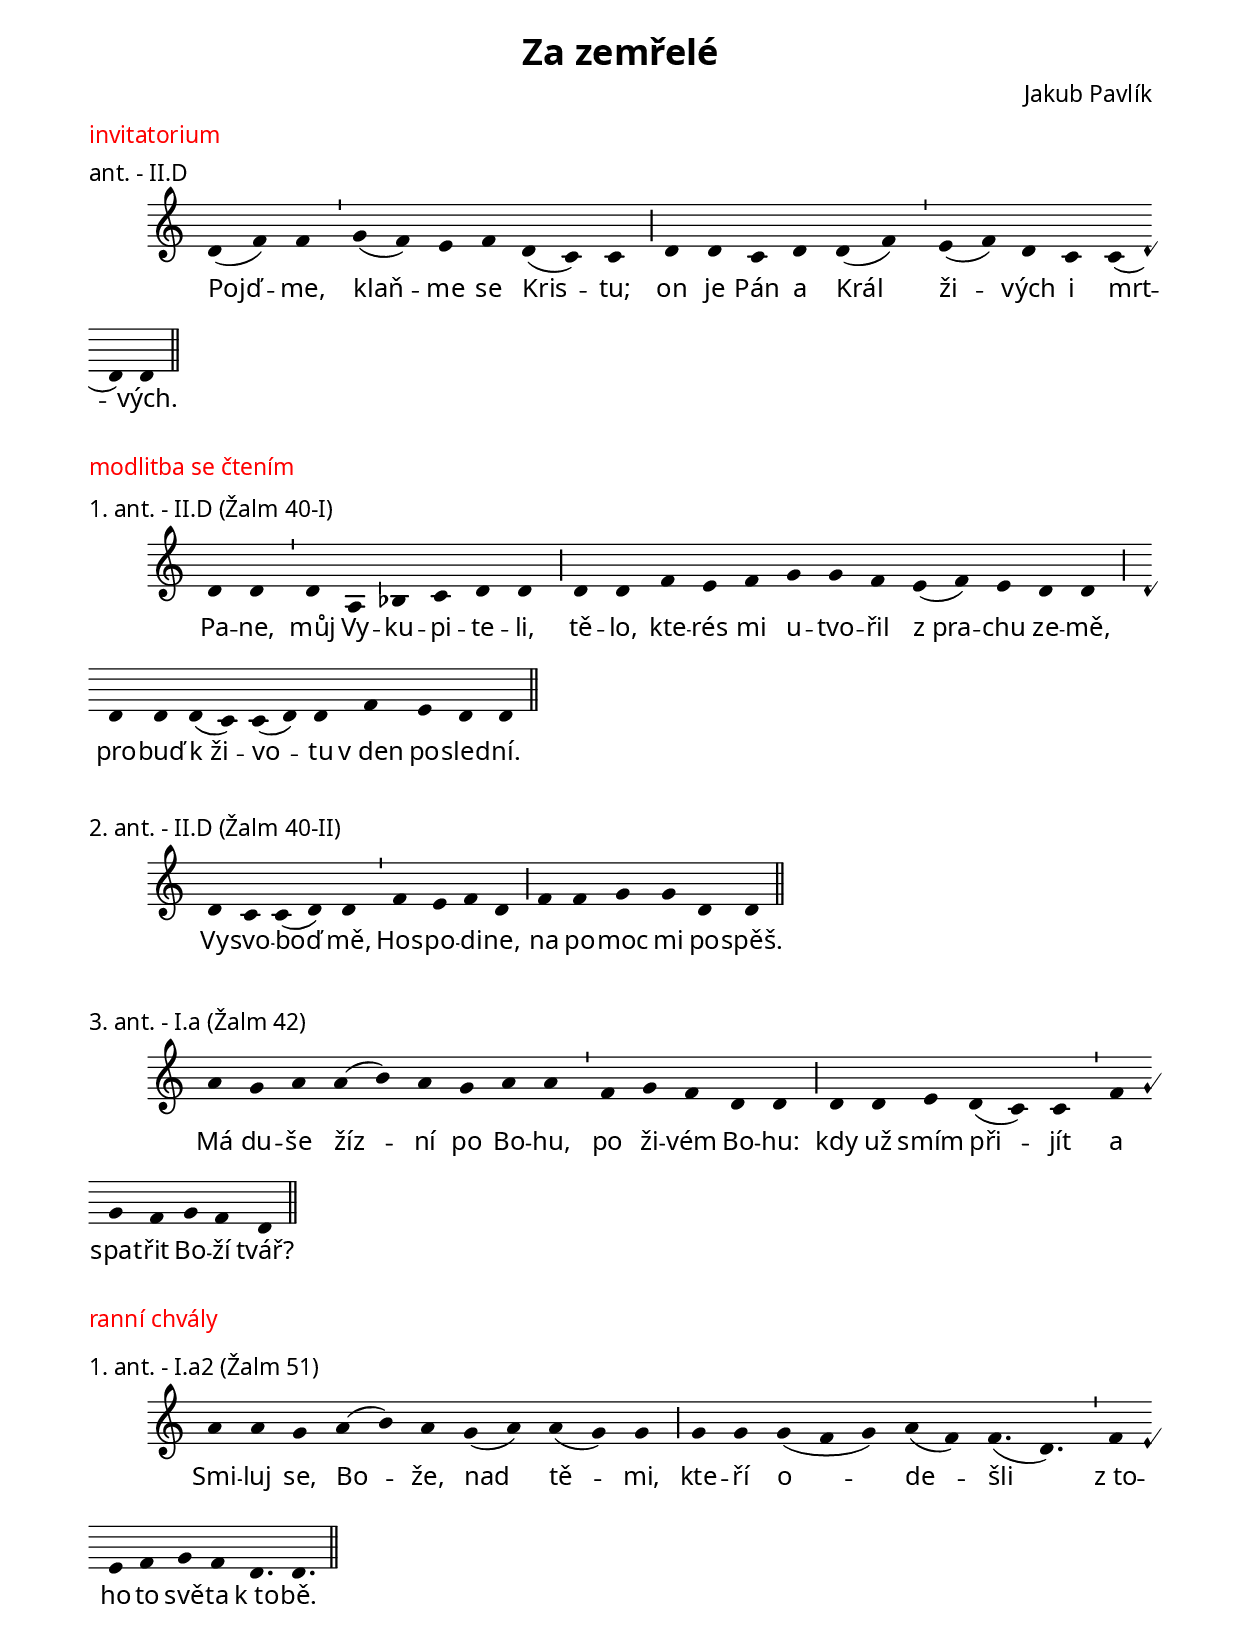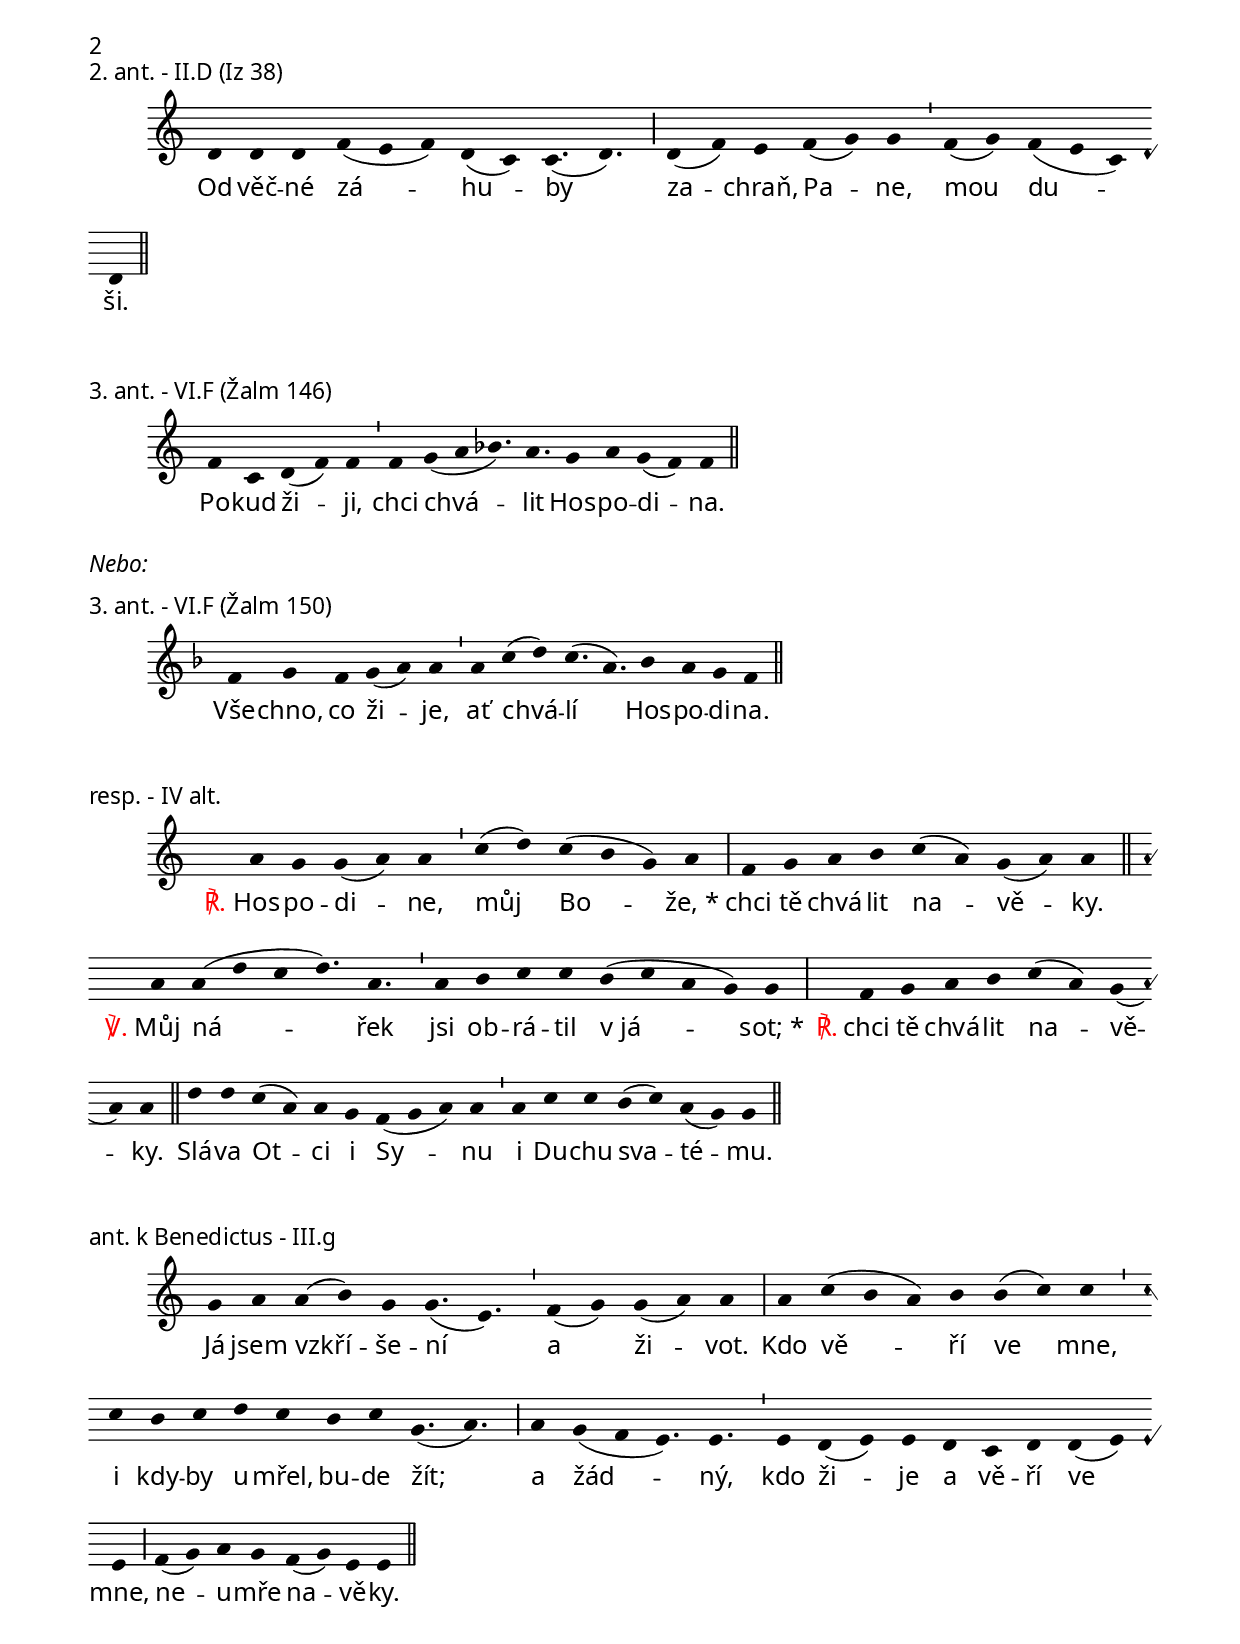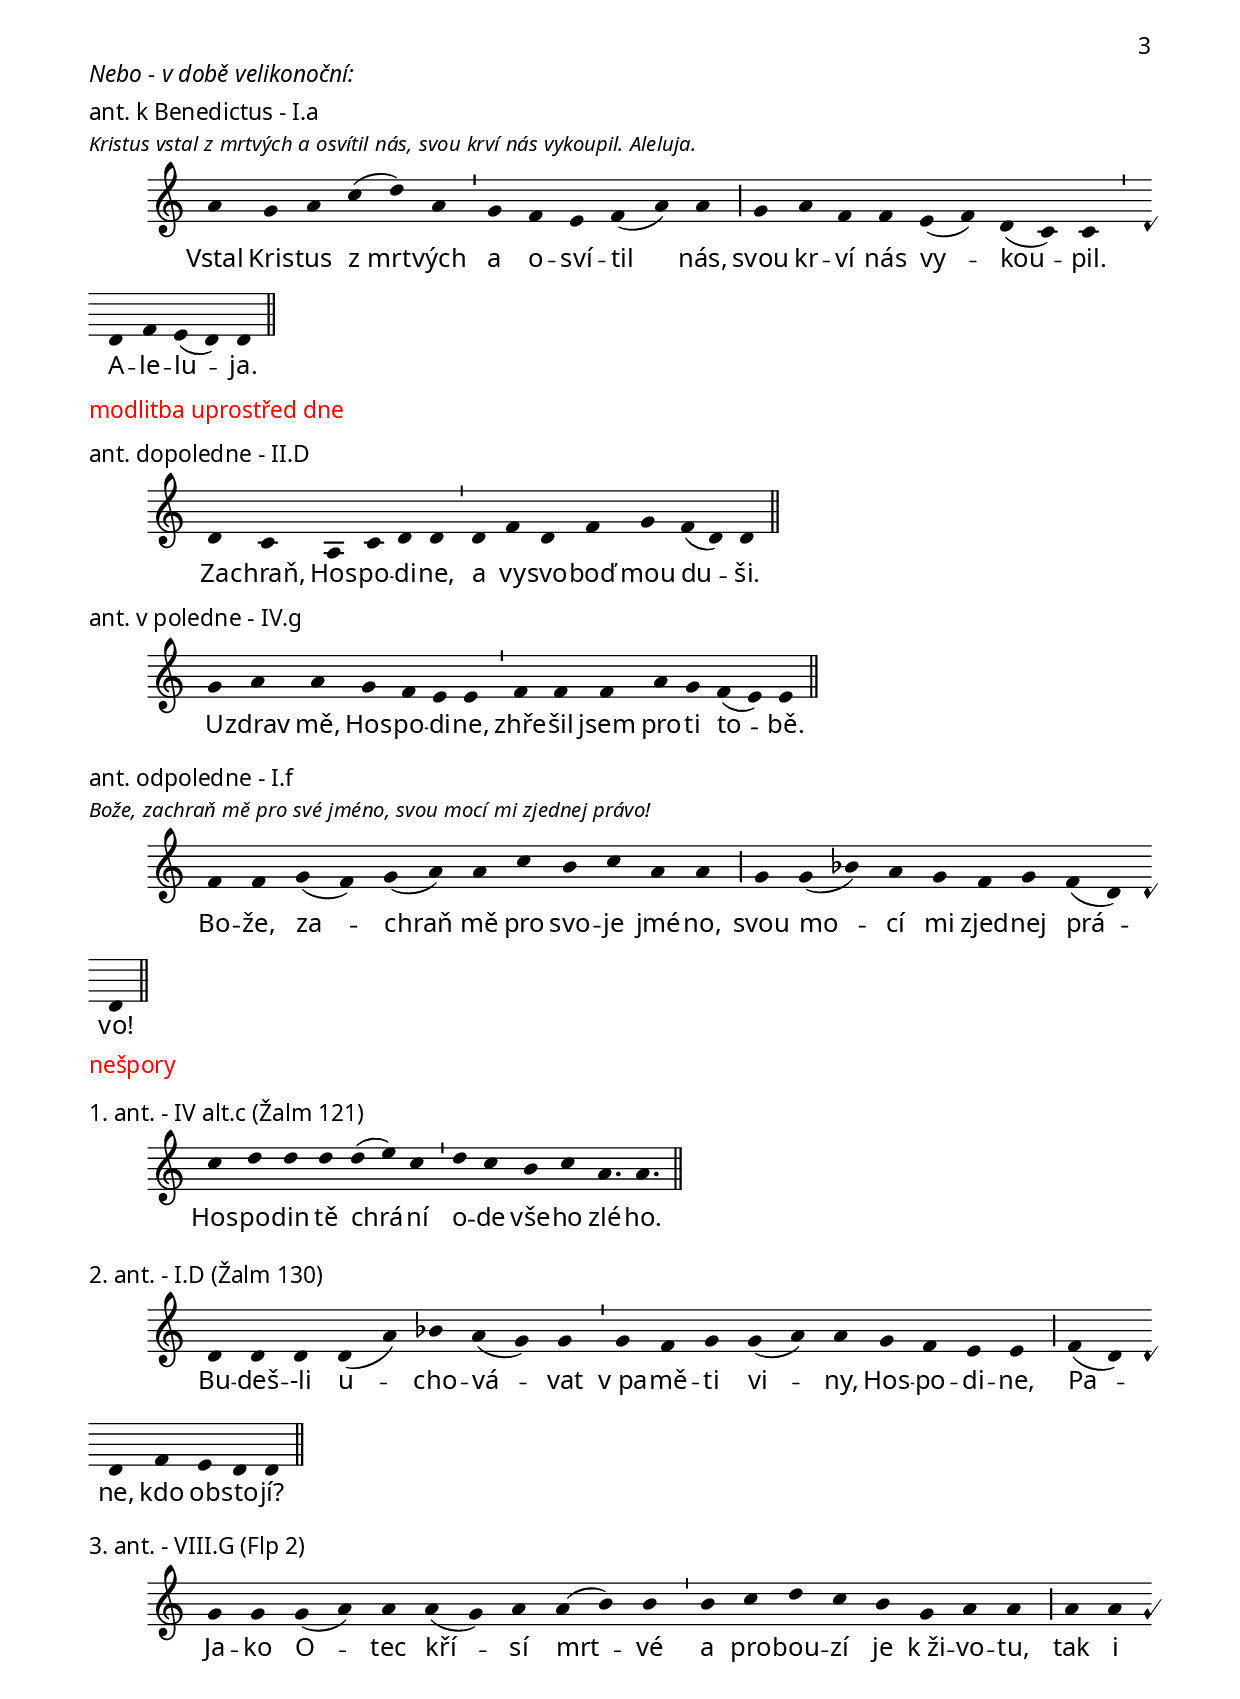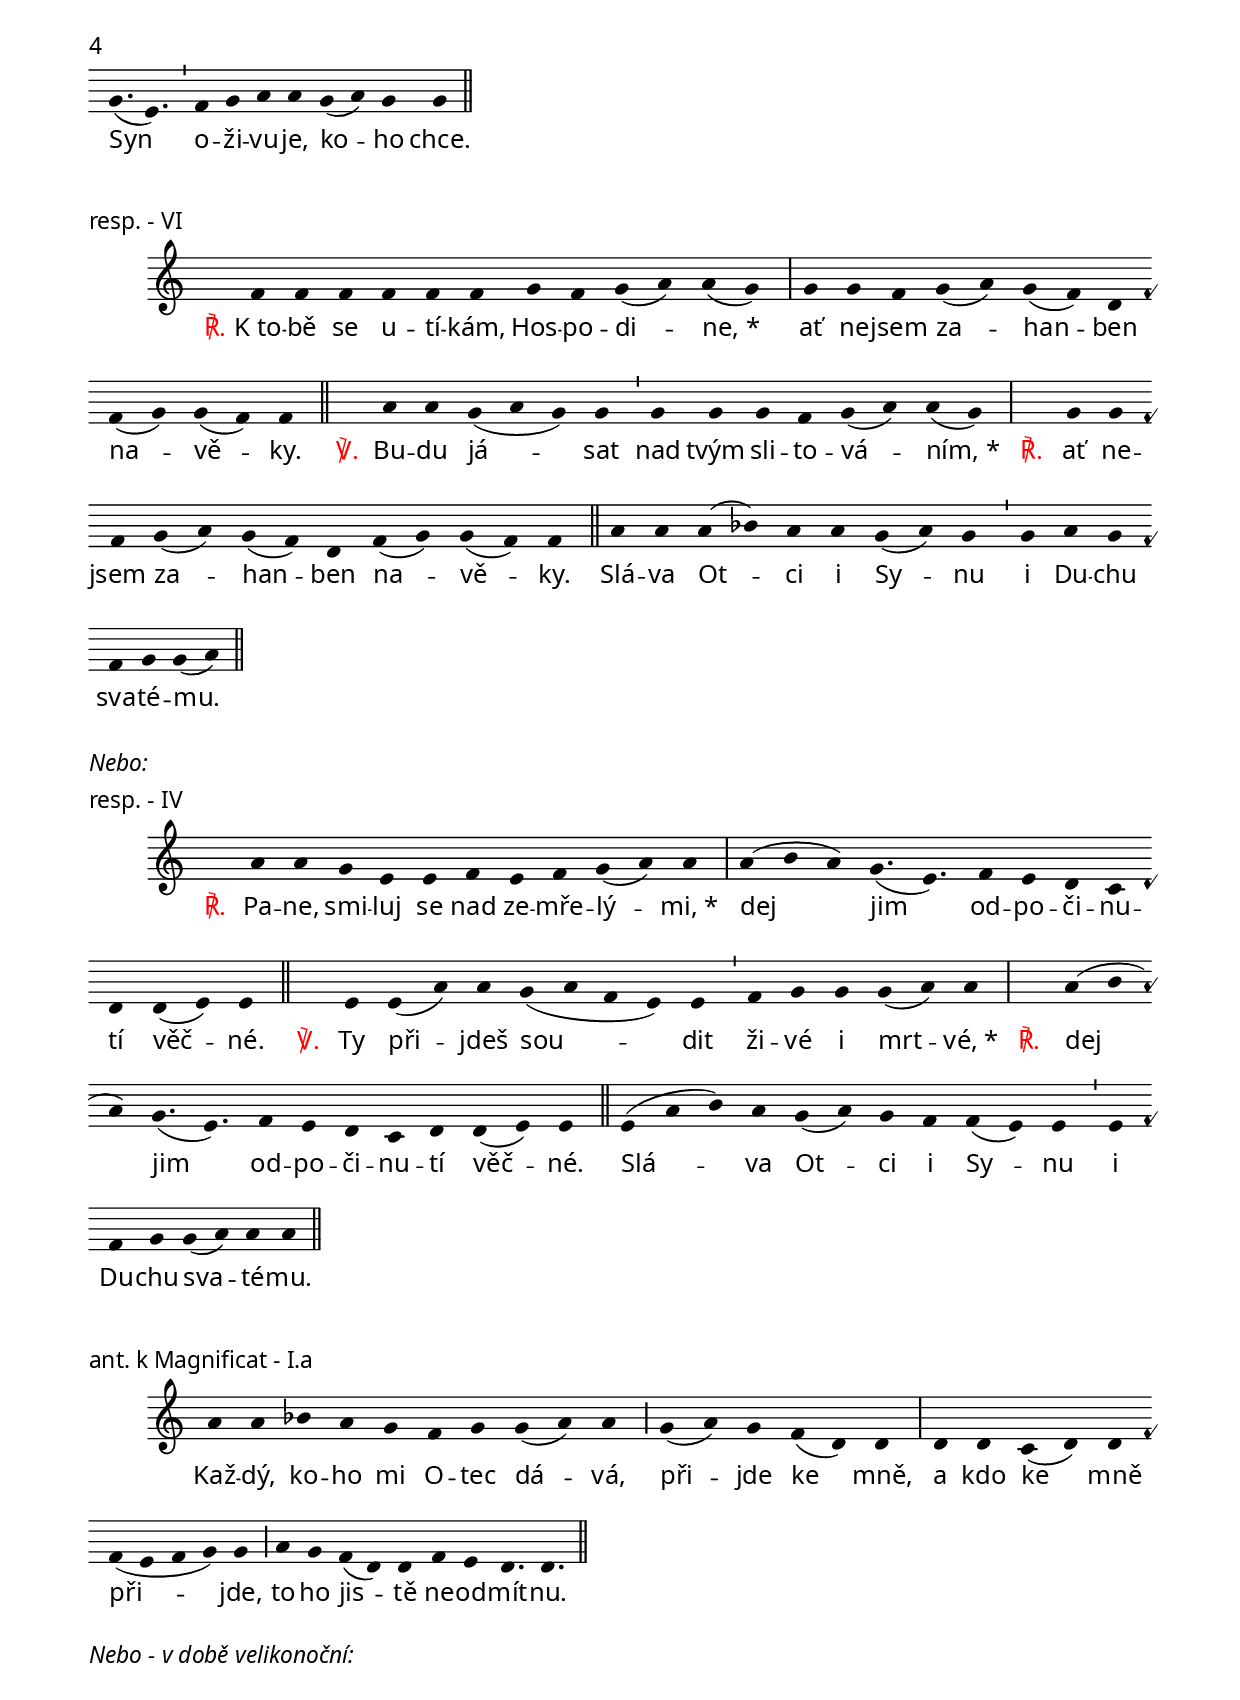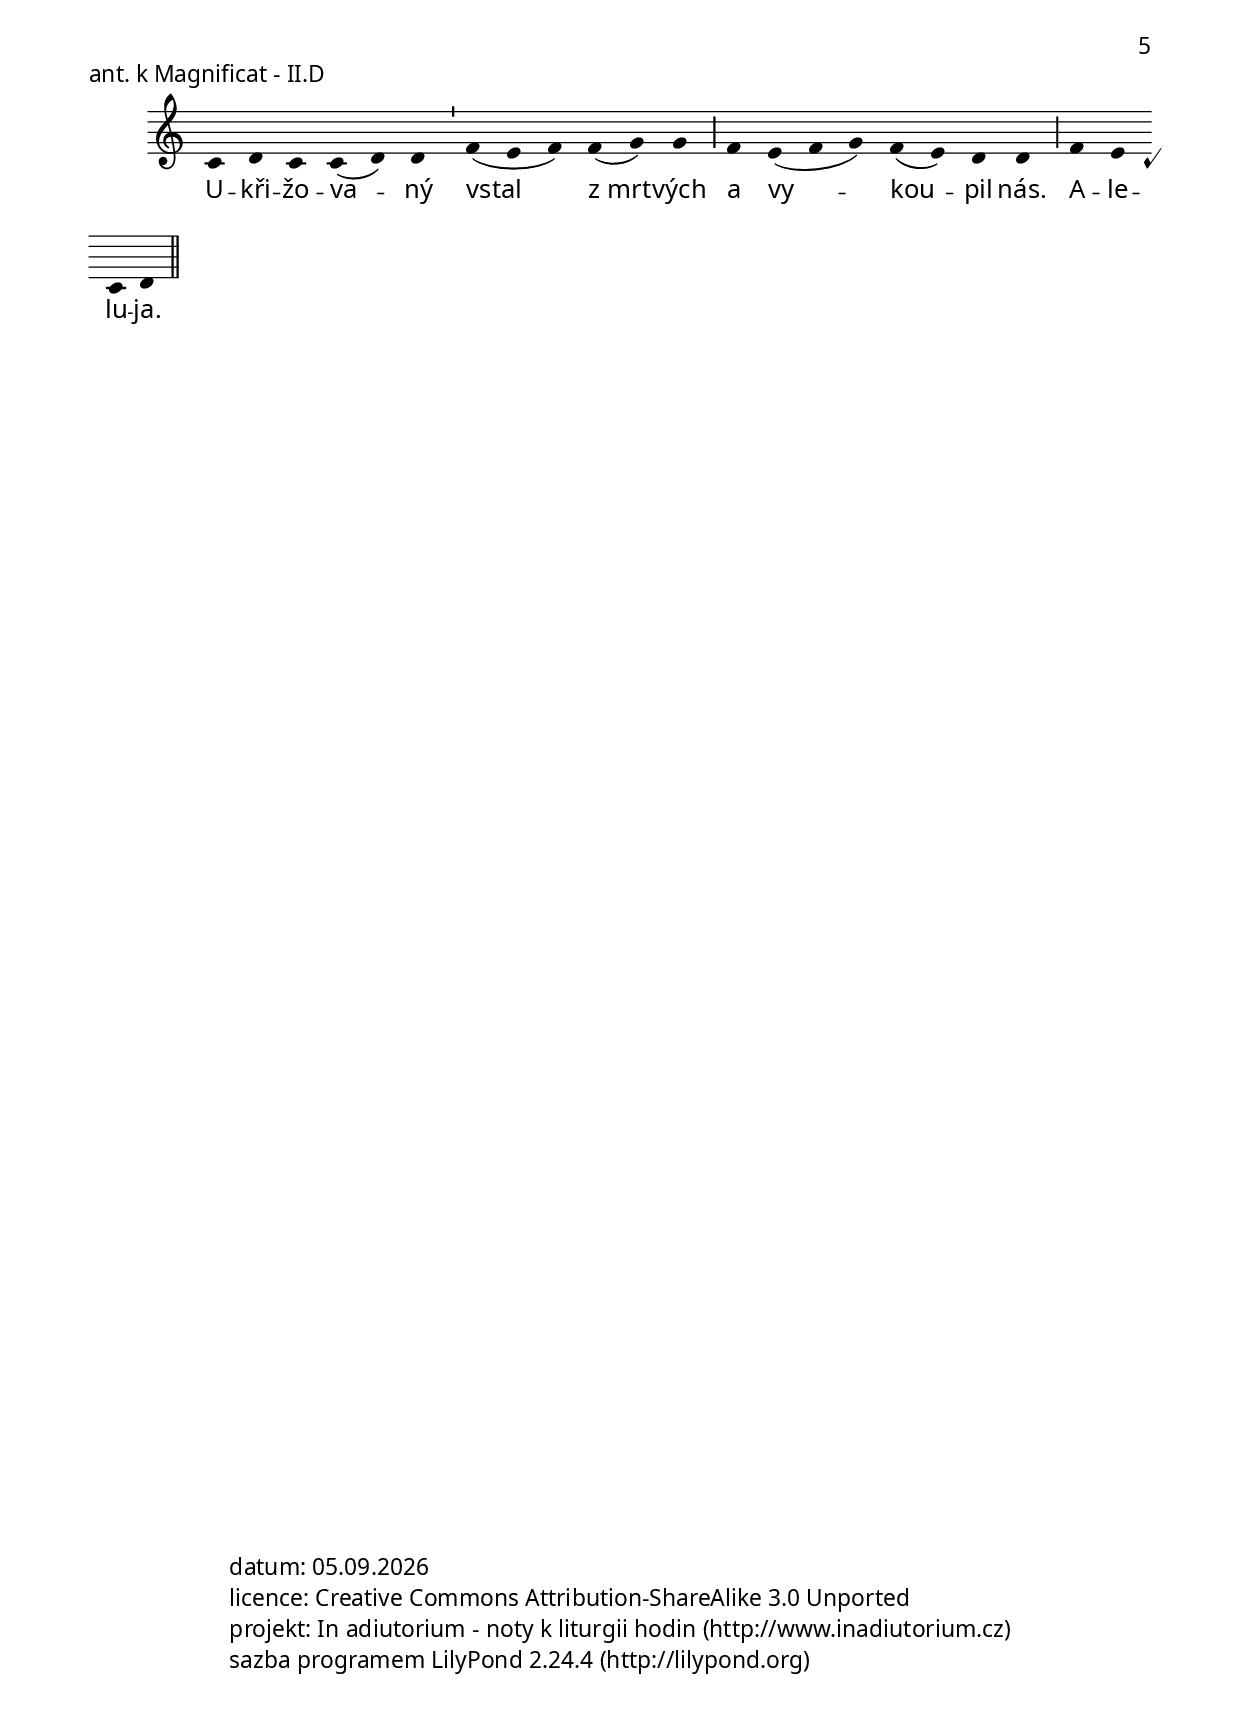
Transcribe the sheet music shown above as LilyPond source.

\version "2.14.2"

\header {
  title = "Za zemřelé"
  composer = "Jakub Pavlík"
}

\include "../spolecne.ly"
\include "../dilyresponsorii.ly"

\markup {\nadpisHodinka {"invitatorium"}}

\score {
  \relative c' {
    \choralniRezim
    d4( f) f \barMin g( f) e f d( c) c \barMaior
    d d c d d( f) \barMin e( f) d c c( d) d \barFinalis
  }
  \addlyrics {
    Pojď -- me, klaň -- me se Kris -- tu;
    on je Pán a Král ži -- vých i mrt -- vých.
  }
  \header {
    quid = "ant."
    modus = "II"
    differentia = "D"
    psalmus = ""
    id = "invit"
    piece = \markup {\sestavTitulekBezZalmu}
  }
}

\markup {\nadpisHodinka {"modlitba se čtením"}}

\score {
  \relative c' {
    \choralniRezim
    d4 d \barMin d a bes c d d \barMaior
    d d f e f g g f
    e( f) e d d \barMaior
    d d d( c) c( d) d f e d d \barFinalis
  }
  \addlyrics {
    Pa -- ne, můj Vy -- ku -- pi -- te -- li,
    tě -- lo, kte -- rés mi u -- tvo -- řil
    z_pra -- chu ze -- mě,
    pro -- buď k_ži -- vo -- tu v_den po -- sled -- ní.
  }
  \header {
    quid = "1. ant."
    modus = "II"
    differentia = "D"
    psalmus = "Žalm 40-I"
    id = "mc-a1"
    piece = \markup {\sestavTitulek}
  }
}

\score {
  \relative c' {
    \choralniRezim
    d4 c c( d) d \barMin f e f d \barMaior
    f f g g d d \barFinalis
  }
  \addlyrics {
    Vy -- svo -- boď mě, Hos -- po -- di -- ne,
    na po -- moc mi po -- spěš.
  }
  \header {
    quid = "2. ant."
    modus = "II"
    differentia = "D"
    psalmus = "Žalm 40-II"
    id = "mc-a2"
    piece = \markup {\sestavTitulek}
  }
}

\score {
  \relative c'' {
    \choralniRezim
    a4 g a a( b) a g a a \barMin
    f g f d d \barMaior
    d d e d( c) c \barMin
    f g f g f d \barFinalis
  }
  \addlyrics {
    Má du -- še žíz -- ní po Bo -- hu,
    po ži -- vém Bo -- hu:
    kdy už smím při -- jít
    a spat -- řit Bo -- ží tvář?
  }
  \header {
    quid = "3. ant."
    modus = "I"
    differentia = "a"
    psalmus = "Žalm 42"
    id = "mc-a3"
    piece = \markup {\sestavTitulek}
  }
}

\markup {\nadpisHodinka {"ranní chvály"}}

\score {
  \relative c'' {
    \choralniRezim
    a4 a g a( b) a g( a) a( g) g \barMaior
    g g g( f g) a( f) f4.( d) \barMin f4 e f g f d4. d \barFinalis
  }
  \addlyrics {
    Smi -- luj se, Bo -- že, nad tě -- mi,
    kte -- ří o -- de -- šli z_to -- ho -- to svě -- ta k_to -- bě.
  }
  \header {
    quid = "1. ant."
    modus = "I"
    differentia = "a2"
    psalmus = "Žalm 51"
    id = "rch-a1"
    piece = \markup {\sestavTitulek}
  }
}

\score {
  \relative c' {
    \choralniRezim
    d4 d d f( e f) d( c) c4.( d) \barMaior
    d4( f) e f( g) g \barMin f( g) f( e c) d \barFinalis
  }
  \addlyrics {
    Od věč -- né zá -- hu -- by
    za -- chraň, Pa -- ne, mou du -- ši.
  }
  \header {
    quid = "2. ant."
    modus = "II"
    differentia = "D"
    psalmus = "Iz 38"
    id = "rch-a2"
    fons = "melodie z: Bílá sobota, ranní chvály, 2. ant."
    fial = "pust_triduum.ly#so-rch-ant2?konec"
    piece = \markup {\sestavTitulek}
  }
}

\score {
  \relative c' {
    \choralniRezim
    f4 c d( f) f \barMin
    f \stemUp g( a bes4.) a g4 a g( f) f \barFinalis
  }
  \addlyrics {
    Po -- kud ži -- ji,
    chci chvá -- lit Hos -- po -- di -- na.
  }
  \header {
    quid = "3. ant."
    modus = "VI"
    differentia = "F"
    psalmus = "Žalm 146"
    id = "rch-a3"
    fons = "4. týden žaltáře, středa, ranní chvály, 3. ant."
    fial = "antifony/tyden4_4streda.ly#rch-ant3"
    piece = \markup {\sestavTitulek}
  }
}

\markup\italic{Nebo:}

\score {
  \relative c' {
    \choralniRezim
    \key f \major
    f4 g f g( a) a \barMin
    a4 c( d) c4.( a) bes4 a g f \barFinalis
  }
  \addlyrics {
    Vše -- chno, co ži -- je, ať chvá -- lí Hos -- po -- di -- na.
  }
  \header {
    quid = "3. ant."
    modus = "VI"
    differentia = "F"
    psalmus = "Žalm 150"
    id = "rch-a3-alt"
    fons = "4. t. žaltáře, neděle, ranní chvály, 3. ant. (Text jiný: ubráno aleluja a 'dýchá' změněno na 'žije')"
    fial = "antifony/tyden4_1nedele.ly#rch-ant3?jiny_text&-aleluja"
    piece = \markup {\sestavTitulek}
  }
}

\score {
  \relative c'' {
    \choralniRezim

    % R
    \neviditelna a
    a4 g g( a) a \barMin c( d) c( b g) a \barMax
    f g a b c( a) g( a) a \barFinalis
    % V
    \neviditelna a
    a4 a( d c d4.) a \barMin a4 b c c b( c a g) g \barMax
    % R
    \neviditelna a
    f g a b c( a) g( a) a \barFinalis
    % Slava
    d4 d c( a) a g f( g a) a \barMin a c c b( c) a( g) g \barFinalis
  }
  \addlyrics {
    \Response Hos -- po -- di -- ne, můj Bo -- že,_*
    chci tě chvá -- lit na -- vě -- ky.
    \Verse Můj ná -- řek jsi ob -- rá -- til v_já -- sot;_*
    \Response chci tě chvá -- lit na -- vě -- ky.
    \textRespDoxologie
  }
  \header {
    quid = "resp."
    modus = "IV alt."
    id = "rch-resp"
    piece = \markup {\sestavTitulekResp}
  }
}

\score {
  \relative c'' {
    \choralniRezim
    g4 a a( b) g g4.( e) \barMin f4( g) g( a) a \barMax
    a c( b a) b b( c) c \barMin c b c d c b c g4.( a) \barMaior
    a4 g( f e4.) e \barMin e4 d( e) e d c d d( e) e \barMaior
    f( g) a g f( g) e e \barFinalis
  }
  \addlyrics {
    Já jsem vzkří -- še -- ní a ži -- vot.
    Kdo vě -- ří ve mne, i kdy -- by u -- mřel, bu -- de žít;
    a žád -- ný, kdo ži -- je a vě -- ří ve mne,
    ne -- u -- mře na -- vě -- ky.
  }
  \header {
    quid = "ant. k Benedictus"
    modus = "III"
    differentia = "g"
    psalmus = ""
    id = "rch-aben"
    piece = \markup {\sestavTitulekBezZalmu}
  }
}

\pageBreak % ZLOM

\markup\italic{Nebo - v době velikonoční:}

\score {
  \relative c'' {
    \choralniRezim
    a4 g a c( d) a \barMin g f e f( a) a \barMaior
    g a f f e( f) d( c) c \barMin
    d4 f e( d) d \barFinalis
  }
  \addlyrics {
    Vstal Kris -- tus z_mrt -- vých a o -- sví -- til nás,
    svou kr -- ví nás vy -- kou -- pil.
    A -- le -- lu -- ja.
  }
  \header {
    textus_approbatus = "Kristus vstal z mrtvých a osvítil nás, svou krví nás vykoupil. Aleluja."
    quid = "ant. k Benedictus"
    modus = "I"
    differentia = "a"
    psalmus = ""
    id = "rch-aben-velik"
    fial = "velikonoce_velikonocnioktav.ly#rch-ant1"
    piece = \markup {\sestavTitulekBezZalmu}
  }
}

\markup {\nadpisHodinka {"modlitba uprostřed dne"}}

\score {
  \relative c' {
    \choralniRezim
    d4 c a c d d \barMin
    d f d f g f( d) d \barFinalis
  }
  \addlyrics {
    Za -- chraň, Hos -- po -- di -- ne,
    a vy -- svo -- boď mou du -- ši.
  }
  \header {
    quid = "ant. dopoledne"
    modus = "II"
    differentia = "D"
    psalmus = ""
    fial = "antifony/tyden1_4streda.ly#up-ant3?zacatek=7&konec=5"
    id = "tercie"
    piece = \markup {\sestavTitulekBezZalmu}
  }
}

\score {
  \relative c'' {
    \choralniRezim
    g4 a a g f e e \barMin f f f a g f( e) e \barFinalis
  }
  \addlyrics {
    U -- zdrav mě, Hos -- po -- di -- ne, zhře -- šil jsem
    pro -- ti to -- bě.
  }
  \header {
    quid = "ant. v poledne"
    modus = "IV"
    differentia = "g"
    psalmus = ""
    id = "sexta"
    fons = "pátek 1. týdne žaltáře, nešpory, 1. ant."
    fial = "antifony/tyden1_6patek.ly#ne-ant1"
    piece = \markup {\sestavTitulekBezZalmu}
  }
}

\score {
  \relative c' {
    \choralniRezim
    f4 f g( f) g( a) a c b c a a \barMaior
    g4 \stemUp g( bes) a g f g f( d) d \barFinalis
  }
  \addlyrics {
    Bo -- že, za -- chraň mě
    pro svo -- je % v breviáři: své
    jmé -- no,
    svou mo -- cí mi zjed -- nej prá -- vo!
  }
  \header {
    textus_approbatus = "Bože, zachraň mě pro své jméno, svou mocí mi zjednej právo!"
    quid = "ant. odpoledne"
    modus = "I"
    differentia = "f"
    psalmus = ""
    id = "nona"
    piece = \markup {\sestavTitulekBezZalmu}
  }
}

\markup {\nadpisHodinka {"nešpory"}}

\score {
  \relative c'' {
    \choralniRezim
    c4 d d d d( e) c \barMin
    d c b c a4. a \barFinalis
  }
  \addlyrics {
    Hos -- po -- din tě chrá -- ní
    o -- de vše -- ho zlé -- ho.
  }
  \header {
    quid = "1. ant."
    modus = "IV alt"
    differentia = "c"
    psalmus = "Žalm 121"
    id = "ne-a1"
    piece = \markup {\sestavTitulek}
  }
}

\score {
  \relative c' {
    \choralniRezim
    d4 d d d( a') bes a( g) g \barMin
    g f g g( a) a g f e e \barMaior
    f( d) d f e d d \barFinalis
  }
  \addlyrics {
    Bu -- deš -- -li u -- cho -- vá -- vat
    v_pa -- mě -- ti vi -- ny, Hos -- po -- di -- ne,
    Pa -- ne, kdo ob -- sto -- jí?
  }
  \header {
    quid = "2. ant."
    modus = "I"
    differentia = "D"
    psalmus = "Žalm 130"
    id = "ne-a2"
    piece = \markup {\sestavTitulek}
  }
}

\score {
  \relative c'' {
    \choralniRezim
    g4 g g( a) a a( g) a a( b) b \barMin
    b c d c b g a a \barMaior
    a a g4.( e) \barMin f4 g a a g( a) g g \barFinalis
  }
  \addlyrics {
    Ja -- ko O -- tec kří -- sí mrt -- vé
    a pro -- bou -- zí je k_ži -- vo -- tu,
    tak i Syn o -- ži -- vu -- je, ko -- ho chce.
  }
  \header {
    quid = "3. ant."
    modus = "VIII"
    differentia = "G"
    psalmus = "Flp 2"
    placet = "možná sedí spíš do modu III"
    id = "ne-a3"
    piece = \markup {\sestavTitulek}
  }
}

\score {
  \relative c' {
    \choralniRezim

    % R
    \neviditelna f
    f4 f f f f f g f g( a) a( g) \barMax
    g g f g( a) g( f) d f( g) g( f) f \barFinalis
    % V
    \neviditelna a
    a a g( a g) g \barMin g g g f g( a) a( g) \barMax
    % R
    \neviditelna a
    g g f g( a) g( f) d f( g) g( f) f \barFinalis
    % Slava
    \respVIdoxologie \barFinalis
  }
  \addlyrics {
    \Response K_to -- bě se u -- tí -- kám, Hos -- po -- di -- ne,_*
    ať ne -- jsem za -- han -- ben na -- vě -- ky.
    \Verse Bu -- du já -- sat nad tvým sli -- to -- vá -- ním,_*
    \Response ať ne -- jsem za -- han -- ben na -- vě -- ky.
    \textRespDoxologie
  }
  \header {
    quid = "resp."
    modus = "VI"
    id = "ne-resp"
    piece = \markup {\sestavTitulekResp}
  }
}

\markup\italic{Nebo:}

\score {
  \relative c'' {
    \choralniRezim

    % R
    \neviditelna a
    a4 a g e e f e f g( a) a \barMax
    a( b a) g4.( e) f4 e d c d d( e) e \barFinalis
    % V
    \neviditelna e
    e e( a) a g( a f e) e \barMin f g g g( a) a \barMax
    % R
    \neviditelna a
    a( b a) g4.( e) f4 e d c d d( e) e \barFinalis
    % Slava
    e( a b) a g( a) g f f( e) e \barMin e f g g( a) a a \barFinalis
  }
  \addlyrics {
    \Response Pa -- ne, smi -- luj se nad ze -- mře -- lý -- mi,_*
    dej jim od -- po -- či -- nu -- tí věč -- né.
    \Verse Ty při -- jdeš sou -- dit ži -- vé i mrt -- vé,_*
    \Response dej jim od -- po -- či -- nu -- tí věč -- né.
    \textRespDoxologie
  }
  \header {
    quid = "resp."
    modus = "IV"
    id = "ne-resp2"
    piece = \markup {\sestavTitulekResp}
  }
}

\score {
  \relative c'' {
    \choralniRezim
    a4 a bes a g f g g( a) a \barMaior
    g( a) g f( d) d \barMax
    d d c( d) d f( e f g) g \barMaior
    a g f( d) d f e d4. d \barFinalis
  }
  \addlyrics {
    Kaž -- dý, ko -- ho mi O -- tec dá -- vá,
    při -- jde ke mně,
    a kdo ke mně při -- jde,
    to -- ho jis -- tě ne -- od -- mít -- nu.
  }
  \header {
    quid = "ant. k Magnificat"
    modus = "I"
    differentia = "a"
    psalmus = ""
    id = "ne-amag"
    piece = \markup {\sestavTitulekBezZalmu}
  }
}

\markup\italic{Nebo - v době velikonoční:}

\score {
  \relative c' {
    \choralniRezim
    c4 d c c( d) d \barMin f( e f) f( g) g \barMaior
    f e( f g) f( e) d d \barMaior
    f e c d \barFinalis
  }
  \addlyrics {
    U -- kři -- žo -- va -- ný vstal z_mrt -- vých
    a vy -- kou -- pil nás.
    A -- le -- lu -- ja.
  }
  \header {
    quid = "ant. k Magnificat"
    modus = "II"
    differentia = "D"
    psalmus = ""
    id = "ne-amag-velik"
    piece = \markup {\sestavTitulekBezZalmu}
  }
}